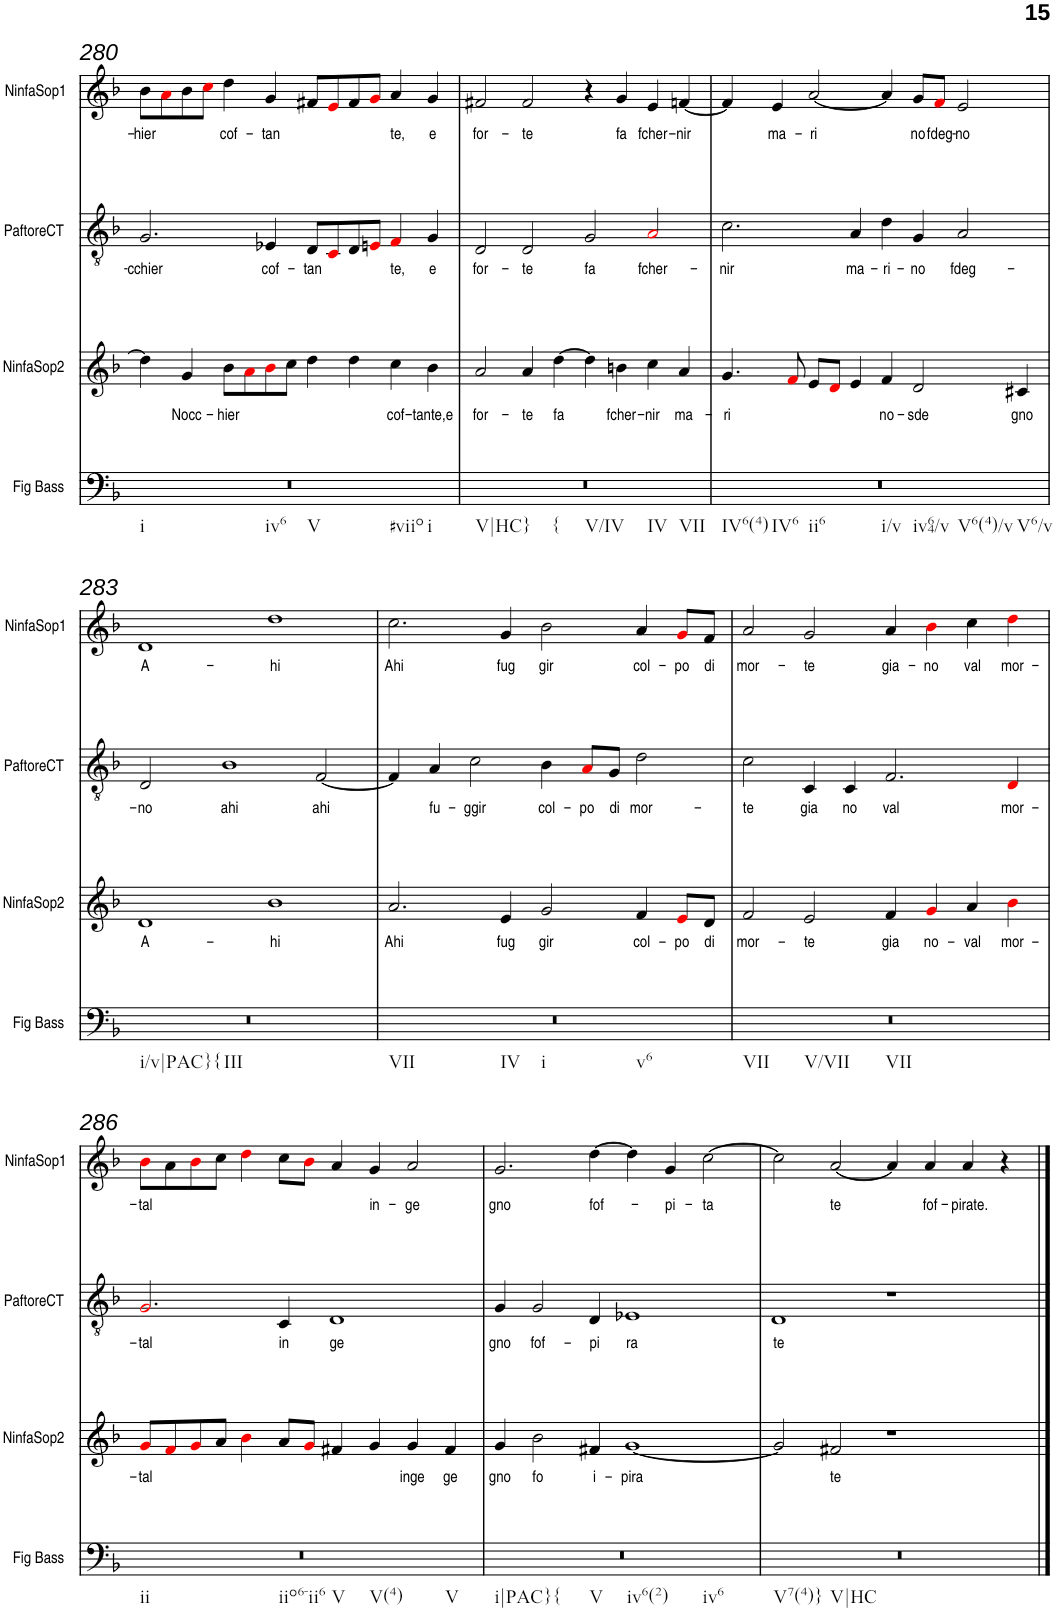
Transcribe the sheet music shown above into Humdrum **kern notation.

**kern	**text	**kern	**text	**kern	**text
*part3	*part3	*part2	*part2	*part1	*part1
*staff3	*staff3	*staff2	*staff2	*staff1	*staff1
*I"NinfaSop2	*	*I"Paftore del Coro	*	*I"NinfaSop1	*
*I'NinfaSop2	*	*	*	*I'NinfaSop1	*
!!LO:PB:g=z
*clefG2	*	*clefGv2	*	*clefG2	*
*k[b-]	*	*k[b-]	*	*k[b-]	*
*M4/2	*	*M4/2	*	*M4/2	*
=280	=280	=280	=280	=280	=280
!	!	!	!LO:LY:b	!	!LO:LY:b
4dd\]	.	2.G/	-cchier	8b-\L	-hier
.	.	.	.	8ai\	.
!	!LO:LY:b	!	!	!	!
4g/	Nocc-	.	.	8b-\	.
.	.	.	.	8cci\J	.
!	!LO:LY:b	!	!	!	!LO:LY:b
8b-\L	-hier	.	.	4dd\	cof-
8ai\	.	.	.	.	.
!	!	!	!LO:LY:b	!	!LO:LY:b
8b-i\	.	4E-X/	cof-	4g/	-tan
8cc\J	.	.	.	.	.
!	!	!	!LO:LY:b	!	!
4dd\	.	8D/L	-tan	8f#X/L	.
.	.	8Ci/	.	8ei/	.
4dd\	.	8D/	.	8f#/	.
.	.	8Eni/J	.	8gi/J	.
!	!LO:LY:b	!	!LO:LY:b	!	!LO:LY:b
4cc\	cof-	4Fi/	te,	4a/	te,
!	!LO:LY:b	!	!LO:LY:b	!	!LO:LY:b
4b-\	-tante,e	4G/	e	4g/	e
=281	=281	=281	=281	=281	=281
!	!LO:LY:b	!	!LO:LY:b	!	!LO:LY:b
2a/	for-	2D/	for-	2f#X/	for-
!	!LO:LY:b	!	!LO:LY:b	!	!LO:LY:b
4a/	-te	2D/	-te	2f#/	-te
!	!LO:LY:b	!	!	!	!
[4dd\	fa	.	.	.	.
!	!	!	!LO:LY:b	!	!
4dd\]	.	2G/	fa	4r	.
!	!LO:LY:b	!	!	!	!LO:LY:b
4bn\	fcher-	.	.	4g/	fa
!	!LO:LY:b	!	!LO:LY:b	!	!LO:LY:b
4cc\	-nir	2Ai/	fcher-	4e/	fcher-
!	!LO:LY:b	!	!	!	!LO:LY:b
4a/	ma-	.	.	[4fn/	-nir
=282	=282	=282	=282	=282	=282
!	!LO:LY:b	!	!LO:LY:b	!	!
4.g/	-ri	2.c\	nir	4f/]	.
!	!	!	!	!	!LO:LY:b
.	.	.	.	4e/	ma-
8fi/	.	.	.	.	.
!	!	!	!	!	!LO:LY:b
8e/L	.	.	.	[2a/	-ri
8di/J	.	.	.	.	.
!	!	!	!LO:LY:b	!	!
4e/	.	4A/	ma-	.	.
!	!LO:LY:b	!	!LO:LY:b	!	!
4f/	no-	4d\	-ri-	4a/]	.
!	!LO:LY:b	!	!LO:LY:b	!	!LO:LY:b
2d/	-sde	4G/	-no	8g/L	no
!	!	!	!	!	!LO:LY:b
.	.	.	.	8fi/J	fdeg-
!	!	!	!LO:LY:b	!	!LO:LY:b
.	.	2A/	fdeg-	2e/	-no
!	!LO:LY:b	!	!	!	!
4c#X/	gno	.	.	.	.
!!LO:LB:g=z
=283	=283	=283	=283	=283	=283
!	!LO:LY:b	!	!LO:LY:b	!	!LO:LY:b
1d	A-	2D/	-no	1d	A-
!	!	!	!LO:LY:b	!	!
.	.	1B-	ahi	.	.
!	!LO:LY:b	!	!	!	!LO:LY:b
1b-	-hi	.	.	1dd	-hi
!	!	!	!LO:LY:b	!	!
.	.	[2F/	ahi	.	.
=284	=284	=284	=284	=284	=284
!	!LO:LY:b	!	!	!	!LO:LY:b
2.a/	Ahi	4F/]	.	2.cc\	Ahi
!	!	!	!LO:LY:b	!	!
.	.	4A/	fu-	.	.
!	!	!	!LO:LY:b	!	!
.	.	2c\	-ggir	.	.
!	!LO:LY:b	!	!	!	!LO:LY:b
4e/	fug	.	.	4g/	fug
!	!LO:LY:b	!	!LO:LY:b	!	!LO:LY:b
2g/	gir	4B-\	col-	2b-\	gir
!	!	!	!LO:LY:b	!	!
.	.	8Ai/L	-po	.	.
!	!	!	!LO:LY:b	!	!
.	.	8G/J	di	.	.
!	!LO:LY:b	!	!LO:LY:b	!	!LO:LY:b
4f/	col-	2d\	mor-	4a/	col-
!	!LO:LY:b	!	!	!	!LO:LY:b
8ei/L	-po	.	.	8gi/L	-po
!	!LO:LY:b	!	!	!	!LO:LY:b
8d/J	di	.	.	8f/J	di
=285	=285	=285	=285	=285	=285
!	!LO:LY:b	!	!LO:LY:b	!	!LO:LY:b
2f/	mor-	2c\	-te	2a/	mor-
!	!LO:LY:b	!	!LO:LY:b	!	!LO:LY:b
2e/	-te	4C/	gia	2g/	-te
!	!	!	!LO:LY:b	!	!
.	.	4C/	no	.	.
!	!LO:LY:b	!	!LO:LY:b	!	!LO:LY:b
4f/	gia	2.F/	val	4a/	gia-
!	!LO:LY:b	!	!	!	!LO:LY:b
4gi/	no-	.	.	4b-i\	-no
!	!LO:LY:b	!	!	!	!LO:LY:b
4a/	-val	.	.	4cc\	val
!	!LO:LY:b	!	!LO:LY:b	!	!LO:LY:b
4b-i\	mor-	4Di/	mor-	4ddi\	mor-
!!LO:LB:g=z
=286	=286	=286	=286	=286	=286
!	!LO:LY:b	!	!LO:LY:b	!	!LO:LY:b
8gi/L	-tal	2.Gi/	-tal	8b-i\L	-tal
8fi/	.	.	.	8a\	.
8gi/	.	.	.	8b-i\	.
8a/J	.	.	.	8cc\J	.
4b-i\	.	.	.	4ddi\	.
!	!	!	!LO:LY:b	!	!
8a/L	.	4C/	in	8cc\L	.
8gi/J	.	.	.	8b-i\J	.
!	!	!	!LO:LY:b	!	!
4f#X/	.	1D	ge	4a/	.
!	!	!	!	!	!LO:LY:b
4g/	.	.	.	4g/	in-
!	!LO:LY:b	!	!	!	!LO:LY:b
4g/	inge	.	.	2a/	-ge
!	!LO:LY:b	!	!	!	!
4f#/	ge	.	.	.	.
=287	=287	=287	=287	=287	=287
!	!LO:LY:b	!	!LO:LY:b	!	!LO:LY:b
4g/	gno	4G/	gno	2.g/	gno
!	!LO:LY:b	!	!LO:LY:b	!	!
2b-\	fo	2G/	fof-	.	.
!	!LO:LY:b	!	!LO:LY:b	!	!LO:LY:b
4f#X/	i-	4D/	-pi	[4dd\	fof-
!	!LO:LY:b	!	!LO:LY:b	!	!
[1g	-pira	1E-X	ra	4dd\]	.
!	!	!	!	!	!LO:LY:b
.	.	.	.	4g/	-pi-
!	!	!	!	!	!LO:LY:b
.	.	.	.	[2cc\	-ta
=288	=288	=288	=288	=288	=288
!	!	!	!LO:LY:b	!	!
2g/]	.	1D	te	2cc\]	.
!	!LO:LY:b	!	!	!	!LO:LY:b
2f#X/	te	.	.	[2a/	te
1r	.	1r	.	4a/]	.
!	!	!	!	!	!LO:LY:b
.	.	.	.	4a/	fof-
!	!	!	!	!	!LO:LY:b
.	.	.	.	4a/	-pirate.
.	.	.	.	4r	.
==	==	==	==	==	==
*-	*-	*-	*-	*-	*-
